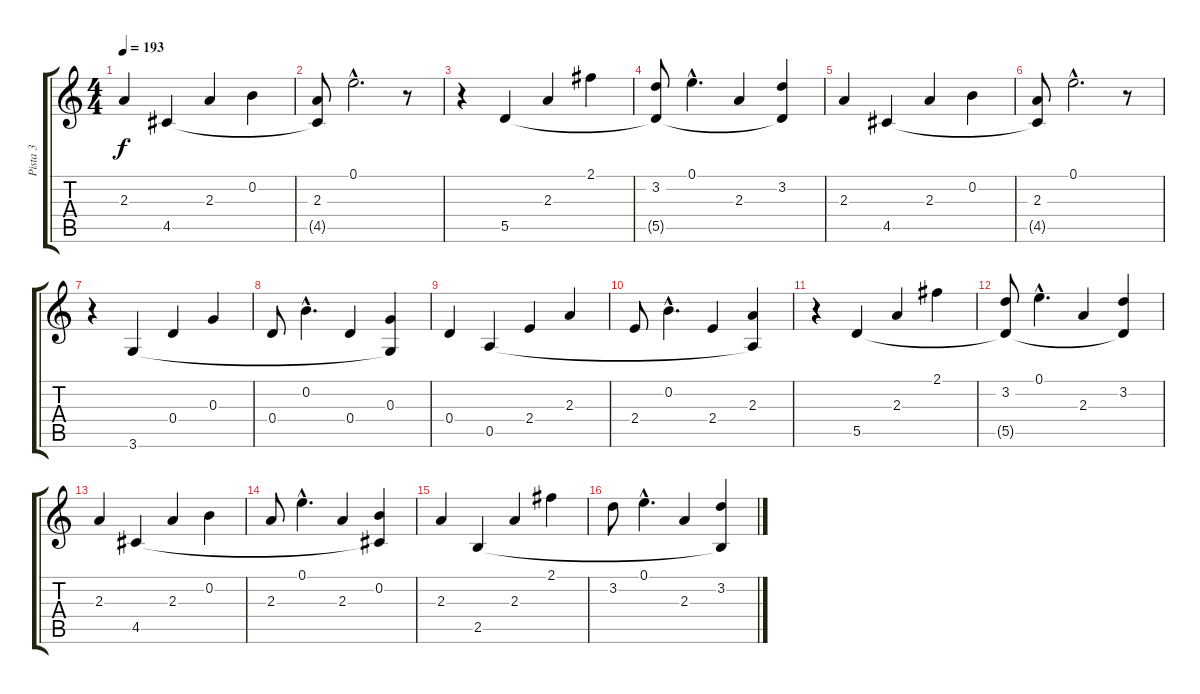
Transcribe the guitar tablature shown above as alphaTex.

\track ("Pista 3" "Pista 3") {instrument acousticguitarsteel}
\staff {score tabs}
\tuning (E4 B3 G3 D3 A2 E2) {hide}
\ts (4 4)
\tempo 193
\clef g2
\ks c
2.3.4{dy f} 4.5.4 2.3.4 0.2.4 |
(2.3 4.5{t}).8 0.1{hac}.2{d} r.8 |
r.4 5.5.4 2.3.4 2.1.4 |
(3.2 5.5{t}).8 0.1{hac}.4{d} 2.3.4 (3.2 5.5{t}).4 |
2.3.4 4.5.4 2.3.4 0.2.4 |
(2.3 4.5{t}).8 0.1{hac}.2{d} r.8 |
r.4 3.6.4 0.4.4 0.3.4 |
0.4.8 0.2{hac}.4{d} 0.4.4 (0.3 3.6{t}).4 |
0.4.4 0.5.4 2.4.4 2.3.4 |
2.4.8 0.2{hac}.4{d} 2.4.4 (2.3 0.5{t}).4 |
r.4 5.5.4 2.3.4 2.1.4 |
(3.2 5.5{t}).8 0.1{hac}.4{d} 2.3.4 (3.2 5.5{t}).4 |
2.3.4 4.5.4 2.3.4 0.2.4 |
2.3.8 0.1{hac}.4{d} 2.3.4 (0.2 4.5{t}).4 |
2.3.4 2.5.4 2.3.4 2.1.4 |
3.2.8 0.1{hac}.4{d} 2.3.4 (3.2 2.5{t}).4
